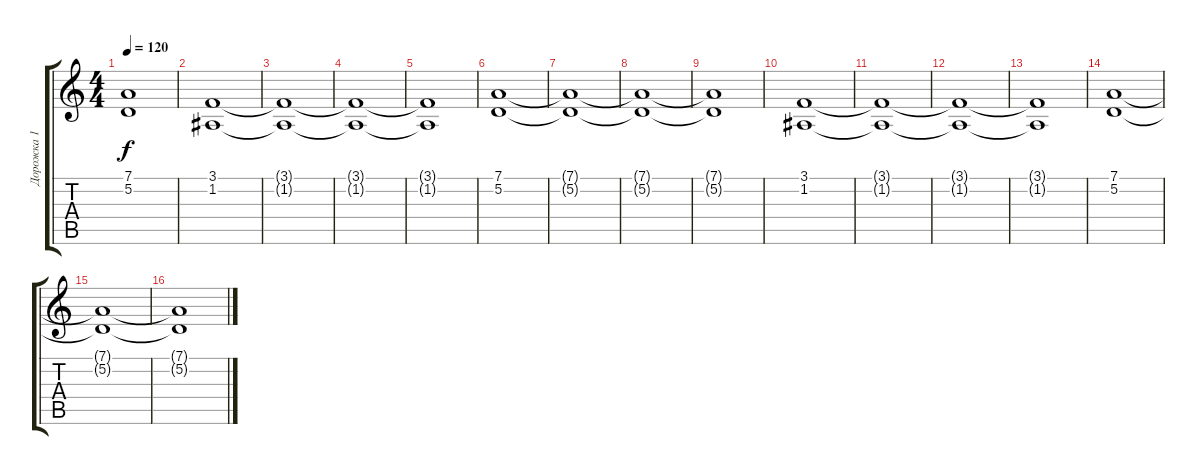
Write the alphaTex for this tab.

\track ("Дорожка 1" "Дорожка 1") {instrument stringensemble1}
\staff {score tabs}
\tuning (D4 A3 F3 C3 G2 D2) {hide}
\ts (4 4)
\tempo 120
\clef g2
\ks c
(7.1{t} 5.2{t}).1{dy f} |
(3.1 1.2).1 |
(3.1{t} 1.2{t}).1 |
(3.1{t} 1.2{t}).1 |
(3.1{t} 1.2{t}).1 |
(7.1 5.2).1 |
(7.1{t} 5.2{t}).1 |
(7.1{t} 5.2{t}).1 |
(7.1{t} 5.2{t}).1 |
(3.1 1.2).1 |
(3.1{t} 1.2{t}).1 |
(3.1{t} 1.2{t}).1 |
(3.1{t} 1.2{t}).1 |
(7.1 5.2).1 |
(7.1{t} 5.2{t}).1 |
(7.1{t} 5.2{t}).1
